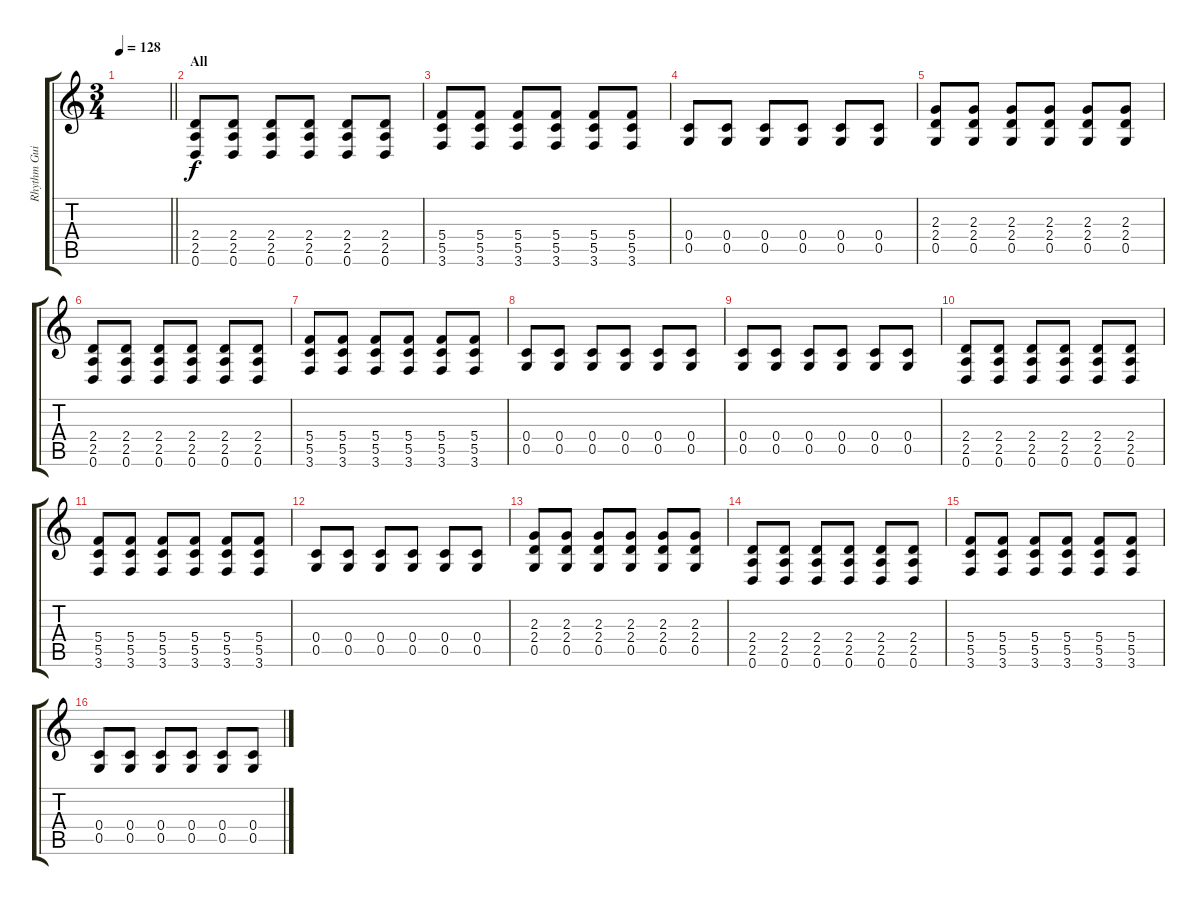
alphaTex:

\track ("Rhythm Guitar" "Rhythm Gui") {instrument distortionguitar}
\staff {score tabs}
\tuning (D4 A3 F3 C3 G2 D2) {hide}
\ts (3 4)
\tempo 128
\clef g2
\barLineRight lightlight
\ks c
|
\section ("" "All")
(2.4 2.5 0.6).8 (2.4 2.5 0.6).8 (2.4 2.5 0.6).8 (2.4 2.5 0.6).8 (2.4 2.5 0.6).8 (2.4 2.5 0.6).8 |
(5.4 5.5 3.6).8 (5.4 5.5 3.6).8 (5.4 5.5 3.6).8 (5.4 5.5 3.6).8 (5.4 5.5 3.6).8 (5.4 5.5 3.6).8 |
(0.4 0.5).8 (0.4 0.5).8 (0.4 0.5).8 (0.4 0.5).8 (0.4 0.5).8 (0.4 0.5).8 |
(2.3 2.4 0.5).8 (2.3 2.4 0.5).8 (2.3 2.4 0.5).8 (2.3 2.4 0.5).8 (2.3 2.4 0.5).8 (2.3 2.4 0.5).8 |
(2.4 2.5 0.6).8 (2.4 2.5 0.6).8 (2.4 2.5 0.6).8 (2.4 2.5 0.6).8 (2.4 2.5 0.6).8 (2.4 2.5 0.6).8 |
(5.4 5.5 3.6).8 (5.4 5.5 3.6).8 (5.4 5.5 3.6).8 (5.4 5.5 3.6).8 (5.4 5.5 3.6).8 (5.4 5.5 3.6).8 |
(0.4 0.5).8 (0.4 0.5).8 (0.4 0.5).8 (0.4 0.5).8 (0.4 0.5).8 (0.4 0.5).8 |
(0.4 0.5).8 (0.4 0.5).8 (0.4 0.5).8 (0.4 0.5).8 (0.4 0.5).8 (0.4 0.5).8 |
(2.4 2.5 0.6).8 (2.4 2.5 0.6).8 (2.4 2.5 0.6).8 (2.4 2.5 0.6).8 (2.4 2.5 0.6).8 (2.4 2.5 0.6).8 |
(5.4 5.5 3.6).8 (5.4 5.5 3.6).8 (5.4 5.5 3.6).8 (5.4 5.5 3.6).8 (5.4 5.5 3.6).8 (5.4 5.5 3.6).8 |
(0.4 0.5).8 (0.4 0.5).8 (0.4 0.5).8 (0.4 0.5).8 (0.4 0.5).8 (0.4 0.5).8 |
(2.3 2.4 0.5).8 (2.3 2.4 0.5).8 (2.3 2.4 0.5).8 (2.3 2.4 0.5).8 (2.3 2.4 0.5).8 (2.3 2.4 0.5).8 |
(2.4 2.5 0.6).8 (2.4 2.5 0.6).8 (2.4 2.5 0.6).8 (2.4 2.5 0.6).8 (2.4 2.5 0.6).8 (2.4 2.5 0.6).8 |
(5.4 5.5 3.6).8 (5.4 5.5 3.6).8 (5.4 5.5 3.6).8 (5.4 5.5 3.6).8 (5.4 5.5 3.6).8 (5.4 5.5 3.6).8 |
(0.4 0.5).8 (0.4 0.5).8 (0.4 0.5).8 (0.4 0.5).8 (0.4 0.5).8 (0.4 0.5).8
